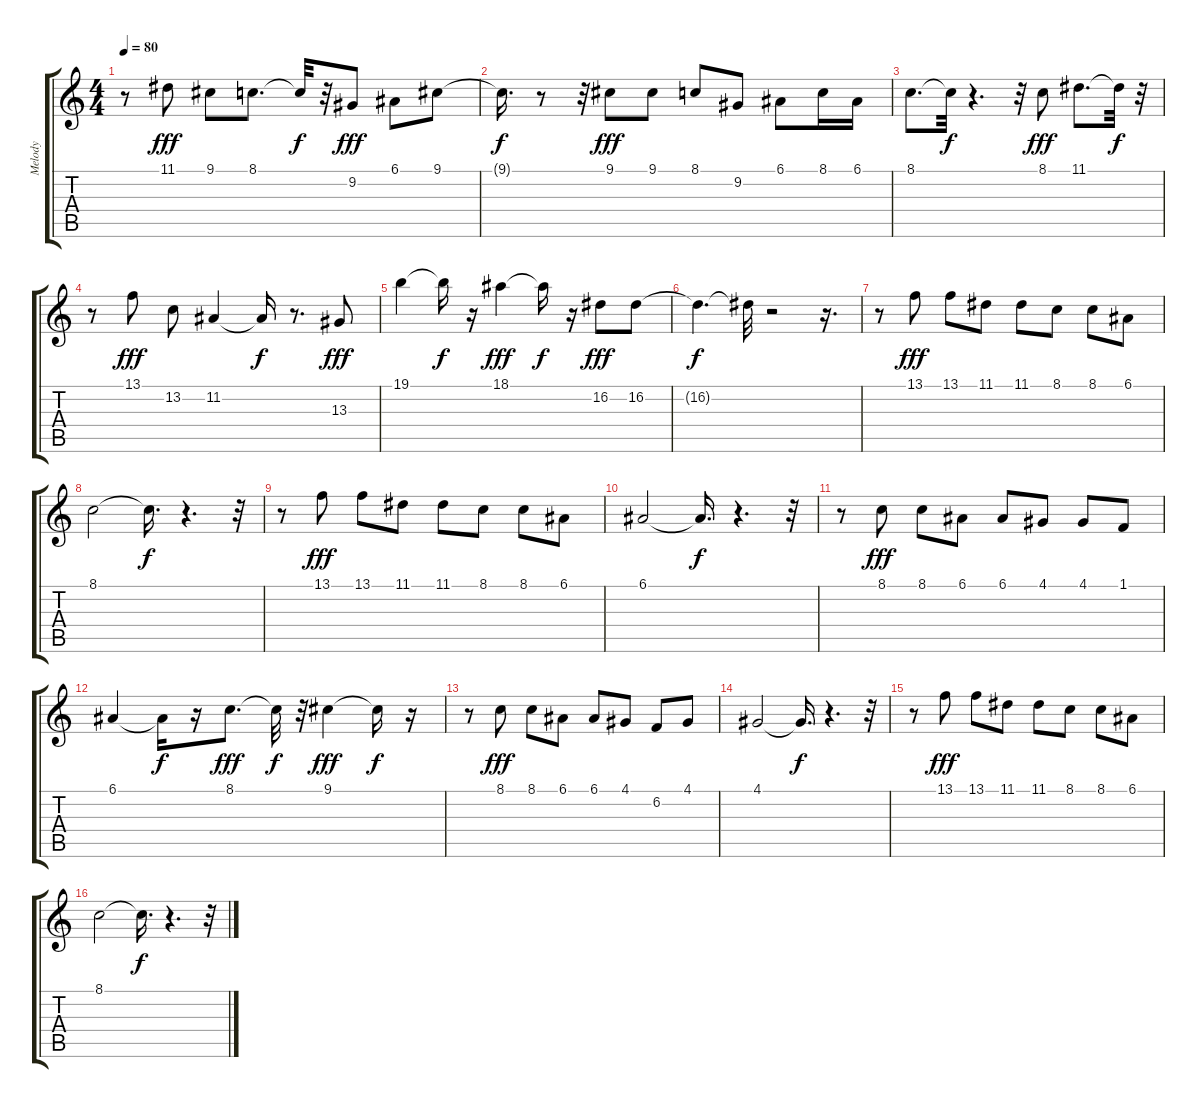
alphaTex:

\track ("Melody" "Melody") {instrument voiceoohs}
\staff {score tabs}
\tuning (E4 B3 G3 D3 A2 E2) {hide}
\ts (4 4)
\tempo 80
\clef g2
\ks c
r.8{dy f} 11.1.8{dy fff} 9.1.8 8.1.8{d} 8.1{t}.32{dy f} r.32 9.2.8{dy fff} 6.1.8 9.1.8 |
9.1{t}.16{d dy f} r.8 r.32 9.1.8{dy fff} 9.1.8 8.1.8 9.2.8 6.1.8 8.1.16 6.1.16 |
8.1.8{d} 8.1{t}.32{dy f} r.4{d} r.32 8.1.8{dy fff} 11.1.8{d} 11.1{t}.32{dy f} r.32 |
r.8 13.1.8{dy fff} 13.2.8 11.2.4 11.2{t}.16{dy f} r.8{d} 13.3.8{dy fff} |
19.1.4 19.1{t}.16{dy f} r.16 18.1.4{dy fff} 18.1{t}.16{dy f} r.16 16.2.8{dy fff} 16.2.8 |
16.2{t}.4{d dy f} 16.2{t}.32 r.2 r.16{d} |
r.8 13.1.8{dy fff} 13.1.8 11.1.8 11.1.8 8.1.8 8.1.8 6.1.8 |
8.1.2 8.1{t}.16{d dy f} r.4{d} r.32 |
r.8 13.1.8{dy fff} 13.1.8 11.1.8 11.1.8 8.1.8 8.1.8 6.1.8 |
6.1.2 6.1{t}.16{d dy f} r.4{d} r.32 |
r.8 8.1.8{dy fff} 8.1.8 6.1.8 6.1.8 4.1.8 4.1.8 1.1.8 |
6.1.4 6.1{t}.16{dy f} r.16 8.1.8{d dy fff} 8.1{t}.32{dy f} r.32 9.1.4{dy fff} 9.1{t}.16{dy f} r.16 |
r.8 8.1.8{dy fff} 8.1.8 6.1.8 6.1.8 4.1.8 6.2.8 4.1.8 |
4.1.2 4.1{t}.16{d dy f} r.4{d} r.32 |
r.8 13.1.8{dy fff} 13.1.8 11.1.8 11.1.8 8.1.8 8.1.8 6.1.8 |
8.1.2 8.1{t}.16{d dy f} r.4{d} r.32
